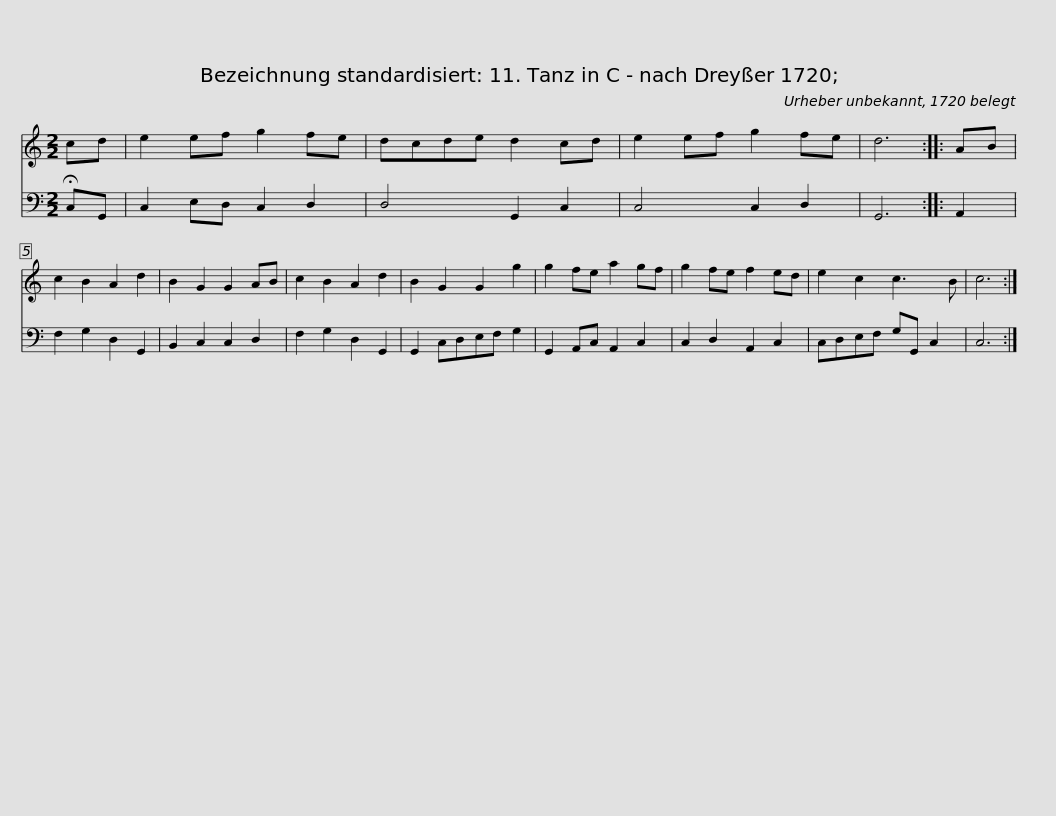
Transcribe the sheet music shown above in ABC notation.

X:1
%%score 1 2
L:1/8
M:2/2
I:linebreak $
K:C
V:1 treble
V:2 bass
V:1
 cd | e2 ef g2 fe | dcde d2 cd | e2 ef g2 fe | d6 :: %5
 AB | c2 B2 A2 d2 | B2 G2 G2 AB | c2 B2 A2 d2 |$ B2 G2 G2 g2 | %10
 g2 fe a2 gf | g2 fe f2 ed | e2 c2 c3 B | c6 :| %14
V:2
 !fermata!C,G,, | C,2 E,D, C,2 D,2 | D,4 G,,2 C,2 | C,4 C,2 D,2 | G,,6 :: %5
 A,,2 | F,2 G,2 D,2 G,,2 | B,,2 C,2 C,2 D,2 | F,2 G,2 D,2 G,,2 |$ G,,2 C,D,E,F, G,2 | %10
 G,,2 A,,C, A,,2 C,2 | C,2 D,2 A,,2 C,2 | C,D,E,F, G,G,, C,2 | C,6 :| %14
